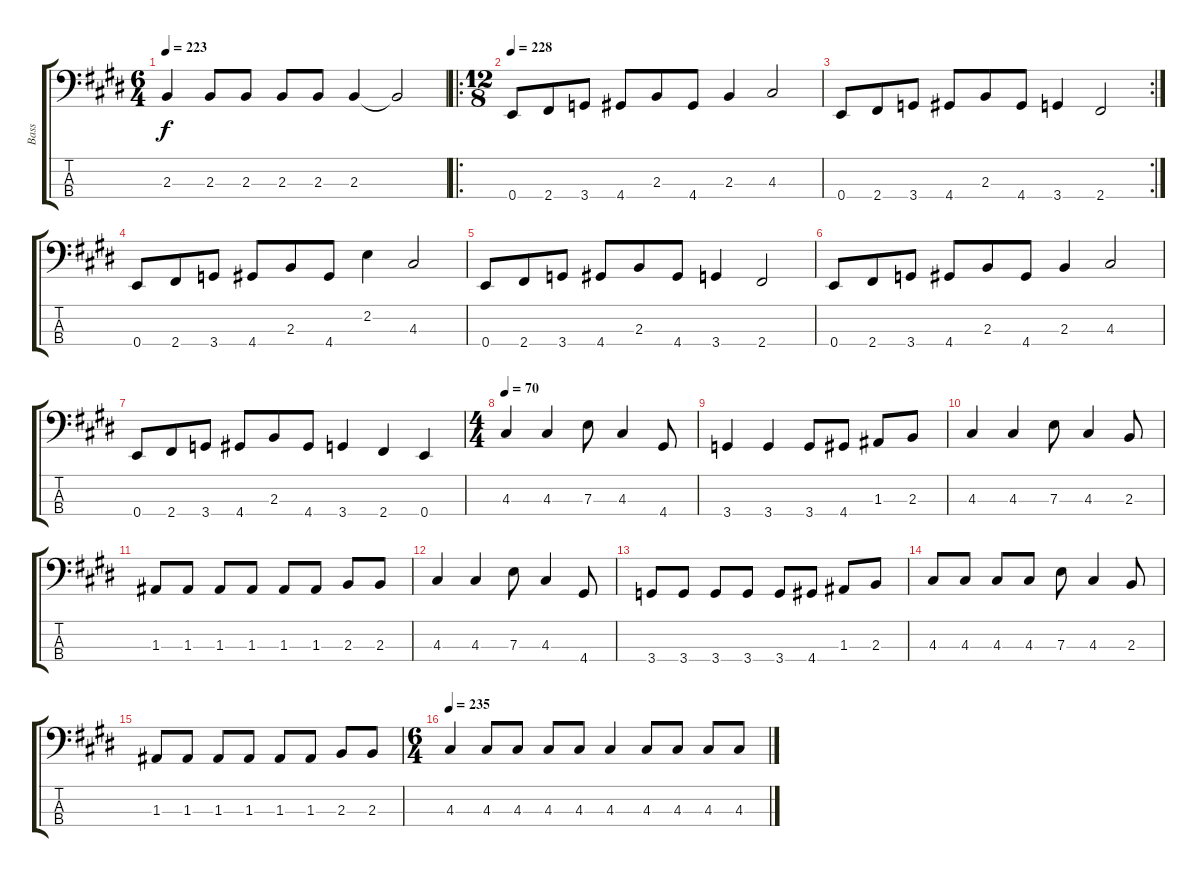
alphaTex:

\track ("Bass" "Bass") {instrument electricbassfinger}
\staff {score tabs}
\tuning (G2 D2 A1 E1) {hide}
\ts (6 4)
\tempo 223
\clef f4
\ks e
2.3.4{dy f} 2.3.8 2.3.8 2.3.8 2.3.8 2.3.4 2.3{t}.2 |
\ro
\ts (12 8)
\tempo 228
0.4.8 2.4.8 3.4.8 4.4.8 2.3.8 4.4.8 2.3.4 4.3.2 |
\rc 2
0.4.8 2.4.8 3.4.8 4.4.8 2.3.8 4.4.8 3.4.4 2.4.2 |
0.4.8 2.4.8 3.4.8 4.4.8 2.3.8 4.4.8 2.2.4 4.3.2 |
0.4.8 2.4.8 3.4.8 4.4.8 2.3.8 4.4.8 3.4.4 2.4.2 |
0.4.8 2.4.8 3.4.8 4.4.8 2.3.8 4.4.8 2.3.4 4.3.2 |
0.4.8 2.4.8 3.4.8 4.4.8 2.3.8 4.4.8 3.4.4 2.4.4 0.4.4 |
\ts (4 4)
\tempo 70
4.3.4 4.3.4 7.3.8 4.3.4 4.4.8 |
3.4.4 3.4.4 3.4.8 4.4.8 1.3.8 2.3.8 |
4.3.4 4.3.4 7.3.8 4.3.4 2.3.8 |
1.3.8 1.3.8 1.3.8 1.3.8 1.3.8 1.3.8 2.3.8 2.3.8 |
4.3.4 4.3.4 7.3.8 4.3.4 4.4.8 |
3.4.8 3.4.8 3.4.8 3.4.8 3.4.8 4.4.8 1.3.8 2.3.8 |
4.3.8 4.3.8 4.3.8 4.3.8 7.3.8 4.3.4 2.3.8 |
1.3.8 1.3.8 1.3.8 1.3.8 1.3.8 1.3.8 2.3.8 2.3.8 |
\ts (6 4)
\tempo 235
4.3.4 4.3.8 4.3.8 4.3.8 4.3.8 4.3.4 4.3.8 4.3.8 4.3.8 4.3.8
